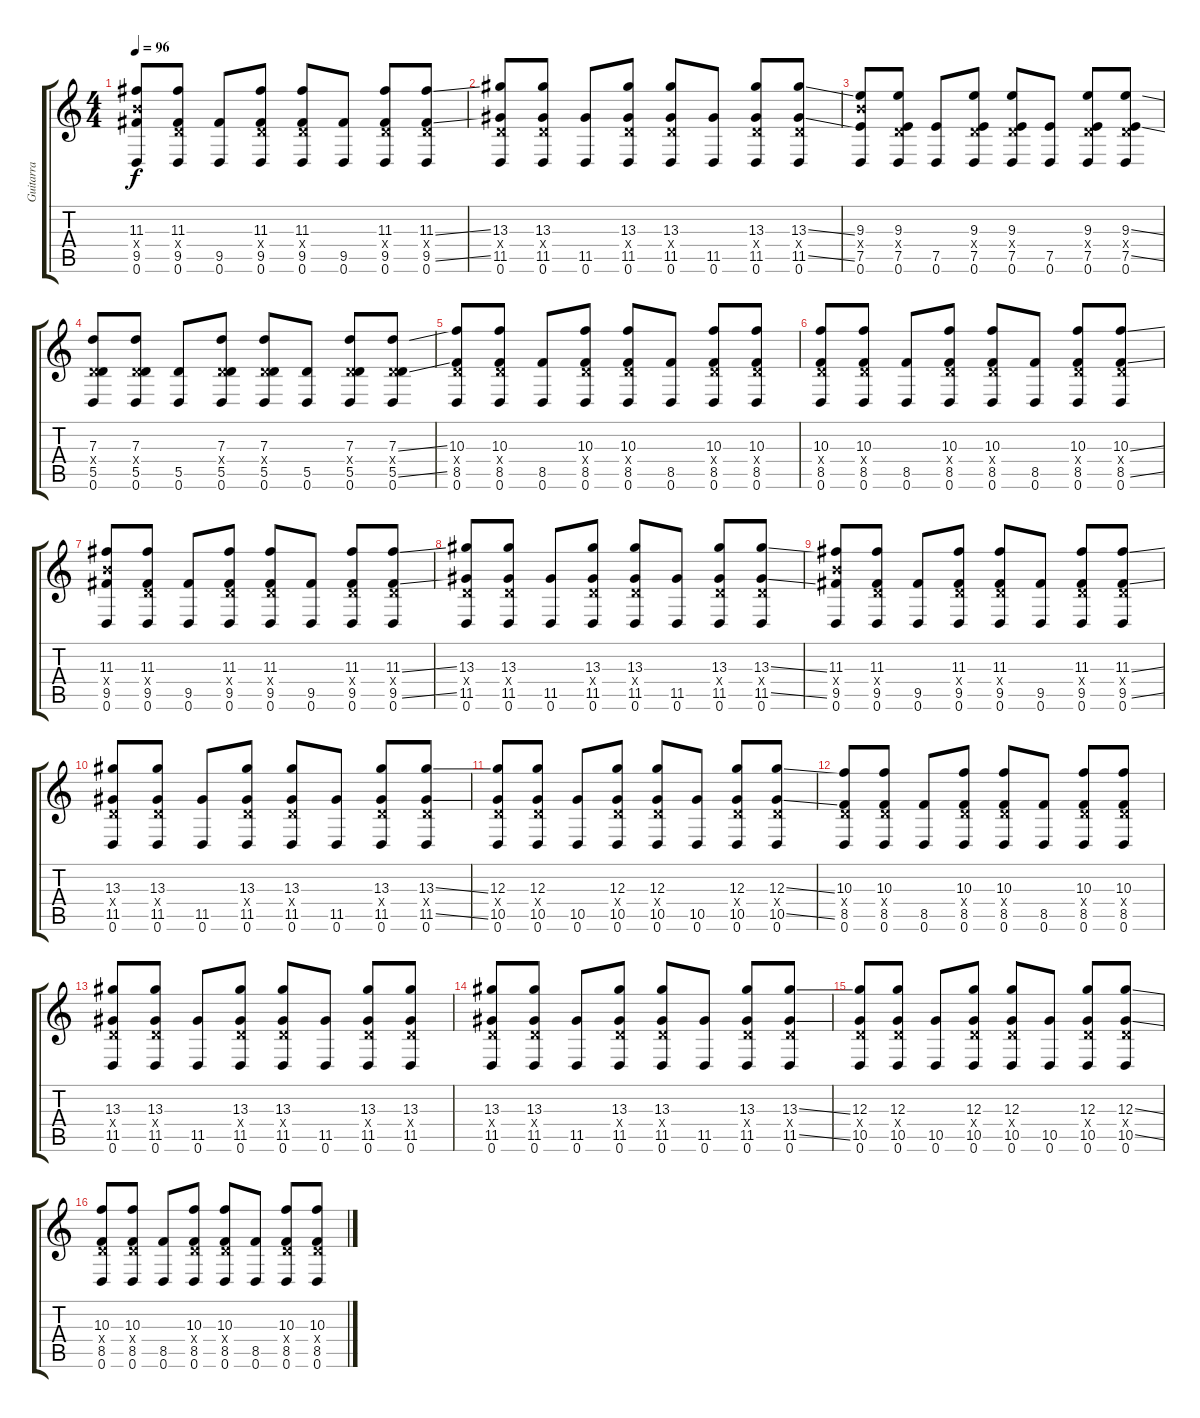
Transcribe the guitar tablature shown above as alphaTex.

\track ("Guitarra" "Guitarra") {instrument electricguitarclean}
\staff {score tabs}
\tuning (E4 B3 G3 D3 A2 D2) {hide}
\ts (4 4)
\tempo 96
\clef g2
\ks c
(11.3 9.4{x} 9.5 0.6).8{dy f} (11.3 0.4{x} 9.5 0.6).8 (9.5 0.6).8 (11.3 0.4{x} 9.5 0.6).8 (11.3 0.4{x} 9.5 0.6).8 (9.5 0.6).8 (11.3 0.4{x} 9.5 0.6).8 (11.3{ss} 0.4{x} 9.5{ss} 0.6).8 |
(13.3 0.4{x} 11.5 0.6).8 (13.3 0.4{x} 11.5 0.6).8 (11.5 0.6).8 (13.3 0.4{x} 11.5 0.6).8 (13.3 0.4{x} 11.5 0.6).8 (11.5 0.6).8 (13.3 0.4{x} 11.5 0.6).8 (13.3{ss} 0.4{x} 11.5{ss} 0.6).8 |
(9.3 9.4{x} 7.5 0.6).8 (9.3 0.4{x} 7.5 0.6).8 (7.5 0.6).8 (9.3 0.4{x} 7.5 0.6).8 (9.3 0.4{x} 7.5 0.6).8 (7.5 0.6).8 (9.3 0.4{x} 7.5 0.6).8 (9.3{ss} 0.4{x} 7.5{ss} 0.6).8 |
(7.3 0.4{x} 5.5 0.6).8 (7.3 0.4{x} 5.5 0.6).8 (5.5 0.6).8 (7.3 0.4{x} 5.5 0.6).8 (7.3 0.4{x} 5.5 0.6).8 (5.5 0.6).8 (7.3 0.4{x} 5.5 0.6).8 (7.3{ss} 0.4{x} 5.5{ss} 0.6).8 |
(10.3 0.4{x} 8.5 0.6).8 (10.3 0.4{x} 8.5 0.6).8 (8.5 0.6).8 (10.3 0.4{x} 8.5 0.6).8 (10.3 0.4{x} 8.5 0.6).8 (8.5 0.6).8 (10.3 0.4{x} 8.5 0.6).8 (10.3 0.4{x} 8.5 0.6).8 |
(10.3 0.4{x} 8.5 0.6).8 (10.3 0.4{x} 8.5 0.6).8 (8.5 0.6).8 (10.3 0.4{x} 8.5 0.6).8 (10.3 0.4{x} 8.5 0.6).8 (8.5 0.6).8 (10.3 0.4{x} 8.5 0.6).8 (10.3{ss} 0.4{x} 8.5{ss} 0.6).8 |
(11.3 9.4{x} 9.5 0.6).8 (11.3 0.4{x} 9.5 0.6).8 (9.5 0.6).8 (11.3 0.4{x} 9.5 0.6).8 (11.3 0.4{x} 9.5 0.6).8 (9.5 0.6).8 (11.3 0.4{x} 9.5 0.6).8 (11.3{ss} 0.4{x} 9.5{ss} 0.6).8 |
(13.3 0.4{x} 11.5 0.6).8 (13.3 0.4{x} 11.5 0.6).8 (11.5 0.6).8 (13.3 0.4{x} 11.5 0.6).8 (13.3 0.4{x} 11.5 0.6).8 (11.5 0.6).8 (13.3 0.4{x} 11.5 0.6).8 (13.3{ss} 0.4{x} 11.5{ss} 0.6).8 |
(11.3 9.4{x} 9.5 0.6).8 (11.3 0.4{x} 9.5 0.6).8 (9.5 0.6).8 (11.3 0.4{x} 9.5 0.6).8 (11.3 0.4{x} 9.5 0.6).8 (9.5 0.6).8 (11.3 0.4{x} 9.5 0.6).8 (11.3{ss} 0.4{x} 9.5{ss} 0.6).8 |
(13.3 0.4{x} 11.5 0.6).8 (13.3 0.4{x} 11.5 0.6).8 (11.5 0.6).8 (13.3 0.4{x} 11.5 0.6).8 (13.3 0.4{x} 11.5 0.6).8 (11.5 0.6).8 (13.3 0.4{x} 11.5 0.6).8 (13.3{ss} 0.4{x} 11.5{ss} 0.6).8 |
(12.3 0.4{x} 10.5 0.6).8 (12.3 0.4{x} 10.5 0.6).8 (10.5 0.6).8 (12.3 0.4{x} 10.5 0.6).8 (12.3 0.4{x} 10.5 0.6).8 (10.5 0.6).8 (12.3 0.4{x} 10.5 0.6).8 (12.3{ss} 0.4{x} 10.5{ss} 0.6).8 |
(10.3 0.4{x} 8.5 0.6).8 (10.3 0.4{x} 8.5 0.6).8 (8.5 0.6).8 (10.3 0.4{x} 8.5 0.6).8 (10.3 0.4{x} 8.5 0.6).8 (8.5 0.6).8 (10.3 0.4{x} 8.5 0.6).8 (10.3 0.4{x} 8.5 0.6).8 |
(13.3 0.4{x} 11.5 0.6).8 (13.3 0.4{x} 11.5 0.6).8 (11.5 0.6).8 (13.3 0.4{x} 11.5 0.6).8 (13.3 0.4{x} 11.5 0.6).8 (11.5 0.6).8 (13.3 0.4{x} 11.5 0.6).8 (13.3 0.4{x} 11.5 0.6).8 |
(13.3 0.4{x} 11.5 0.6).8 (13.3 0.4{x} 11.5 0.6).8 (11.5 0.6).8 (13.3 0.4{x} 11.5 0.6).8 (13.3 0.4{x} 11.5 0.6).8 (11.5 0.6).8 (13.3 0.4{x} 11.5 0.6).8 (13.3{ss} 0.4{x} 11.5{ss} 0.6).8 |
(12.3 0.4{x} 10.5 0.6).8 (12.3 0.4{x} 10.5 0.6).8 (10.5 0.6).8 (12.3 0.4{x} 10.5 0.6).8 (12.3 0.4{x} 10.5 0.6).8 (10.5 0.6).8 (12.3 0.4{x} 10.5 0.6).8 (12.3{ss} 0.4{x} 10.5{ss} 0.6).8 |
(10.3 0.4{x} 8.5 0.6).8 (10.3 0.4{x} 8.5 0.6).8 (8.5 0.6).8 (10.3 0.4{x} 8.5 0.6).8 (10.3 0.4{x} 8.5 0.6).8 (8.5 0.6).8 (10.3 0.4{x} 8.5 0.6).8 (10.3 0.4{x} 8.5 0.6).8
